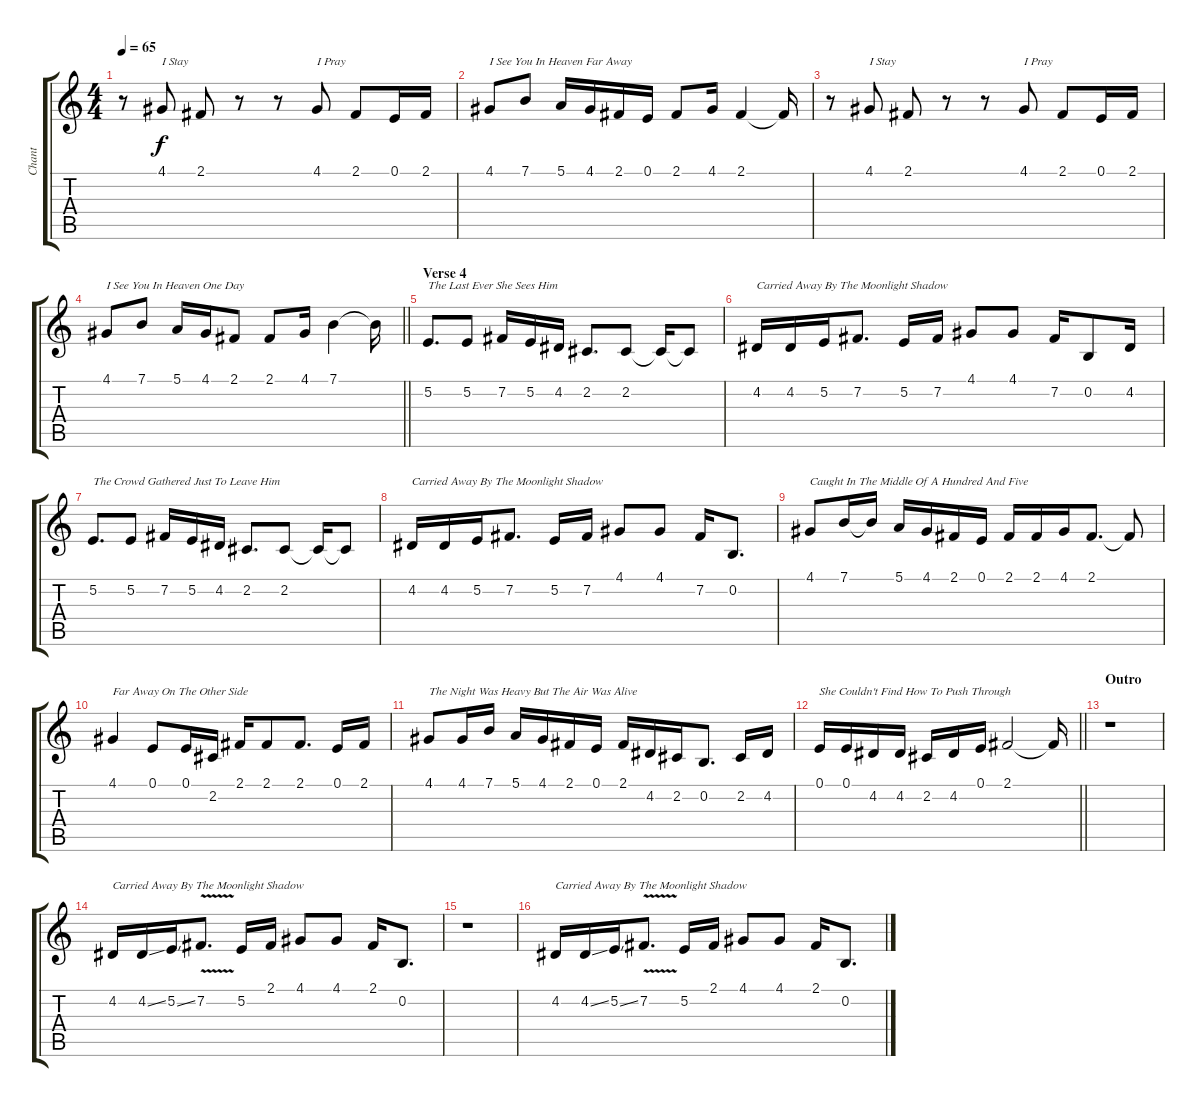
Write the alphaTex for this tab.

\track ("Chant" "Chant") {instrument synthvoice}
\staff {score tabs}
\tuning (E4 B3 G3 D3 A2 E2) {hide}
\ts (4 4)
\tempo 65
\clef g2
\ks c
r.8{dy f} 4.1.8{txt "I Stay"} 2.1.8 r.8 r.8 4.1.8{txt "I Pray"} 2.1.8 0.1.16 2.1.16 |
4.1.8{txt "I See You In Heaven Far Away"} 7.1.8 5.1.16 4.1.16 2.1.16 0.1.16 2.1.8 4.1.16 2.1.4 2.1{t}.16 |
r.8 4.1.8{txt "I Stay"} 2.1.8 r.8 r.8 4.1.8{txt "I Pray"} 2.1.8 0.1.16 2.1.16 |
\barLineRight lightlight
4.1.8{txt "I See You In Heaven One Day"} 7.1.8 5.1.16 4.1.16 2.1.8 2.1.8 4.1.16 7.1.4 7.1{t}.16 |
\section ("" "Verse 4")
5.2.8{d txt "The Last Ever She Sees Him "} 5.2.8 7.2.16 5.2.16 4.2.16 2.2.8{d} 2.2.8 2.2{t}.16 2.2{t}.8 |
4.2.16{txt "Carried Away By The Moonlight Shadow"} 4.2.16 5.2.16 7.2.8{d} 5.2.16 7.2.16 4.1.8 4.1.8 7.2.16 0.2.8 4.2.16 |
5.2.8{d txt "The Crowd Gathered Just To Leave Him"} 5.2.8 7.2.16 5.2.16 4.2.16 2.2.8{d} 2.2.8 2.2{t}.16 2.2{t}.8 |
4.2.16{txt "Carried Away By The Moonlight Shadow"} 4.2.16 5.2.16 7.2.8{d} 5.2.16 7.2.16 4.1.8 4.1.8 7.2.16 0.2.8{d} |
4.1.8{txt "Caught In The Middle Of A Hundred And Five"} 7.1.16 7.1{t}.16 5.1.16 4.1.16 2.1.16 0.1.16 2.1.16 2.1.16 4.1.16 2.1.8{d} 2.1{t}.8 |
4.1.4{txt "Far Away On The Other Side"} 0.1.8 0.1.16 2.2.16 2.1.16 2.1.8 2.1.8{d} 0.1.16 2.1.16 |
4.1.8{txt "The Night Was Heavy But The Air Was Alive "} 4.1.16 7.1.16 5.1.16 4.1.16 2.1.16 0.1.16 2.1.16 4.2.16 2.2.16 0.2.8{d} 2.2.16 4.2.16 |
\barLineRight lightlight
0.1.16{txt "She Couldn't Find How To Push Through"} 0.1.16 4.2.16 4.2.16 2.2.16 4.2.16 0.1.16 2.1.2 2.1{t}.16 |
\section ("" "Outro")
r.1 |
4.2.16{txt "Carried Away By The Moonlight Shadow"} 4.2{ss}.16 5.2{ss}.16 7.2{v}.8{d} 5.2.16 2.1.16 4.1.8 4.1.8 2.1.16 0.2.8{d} |
r.1{volume 13} |
4.2.16{txt "Carried Away By The Moonlight Shadow" volume 10} 4.2{ss}.16 5.2{ss}.16 7.2{v}.8{d} 5.2.16 2.1.16 4.1.8 4.1.8 2.1.16 0.2.8{d}
